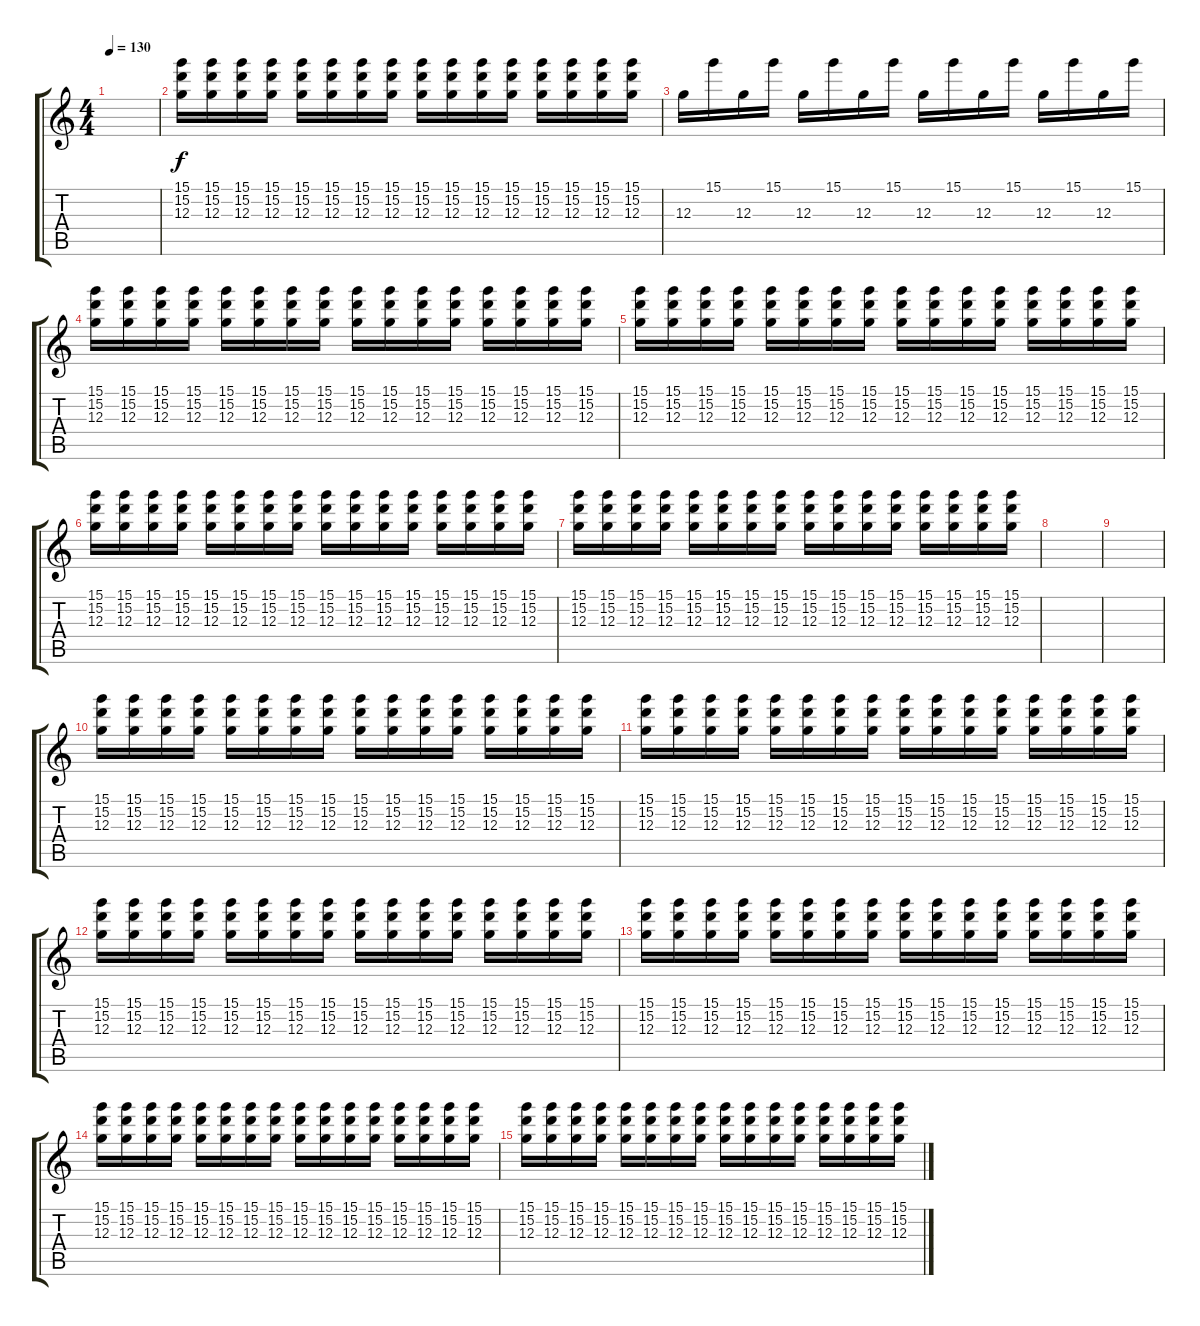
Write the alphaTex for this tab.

\track (" " " ") {instrument overdrivenguitar}
\staff {score tabs}
\tuning (E4 B3 G3 D3 A2 E2) {hide}
\ts (4 4)
\tempo 130
\clef g2
\ks c
|
(15.1 15.2 12.3).16 (15.1 15.2 12.3).16 (15.1 15.2 12.3).16 (15.1 15.2 12.3).16 (15.1 15.2 12.3).16 (15.1 15.2 12.3).16 (15.1 15.2 12.3).16 (15.1 15.2 12.3).16 (15.1 15.2 12.3).16 (15.1 15.2 12.3).16 (15.1 15.2 12.3).16 (15.1 15.2 12.3).16 (15.1 15.2 12.3).16 (15.1 15.2 12.3).16 (15.1 15.2 12.3).16 (15.1 15.2 12.3).16 |
12.3.16 15.1.16 12.3.16 15.1.16 12.3.16 15.1.16 12.3.16 15.1.16 12.3.16 15.1.16 12.3.16 15.1.16 12.3.16 15.1.16 12.3.16 15.1.16 |
(15.1 15.2 12.3).16 (15.1 15.2 12.3).16 (15.1 15.2 12.3).16 (15.1 15.2 12.3).16 (15.1 15.2 12.3).16 (15.1 15.2 12.3).16 (15.1 15.2 12.3).16 (15.1 15.2 12.3).16 (15.1 15.2 12.3).16 (15.1 15.2 12.3).16 (15.1 15.2 12.3).16 (15.1 15.2 12.3).16 (15.1 15.2 12.3).16 (15.1 15.2 12.3).16 (15.1 15.2 12.3).16 (15.1 15.2 12.3).16 |
(15.1 15.2 12.3).16 (15.1 15.2 12.3).16 (15.1 15.2 12.3).16 (15.1 15.2 12.3).16 (15.1 15.2 12.3).16 (15.1 15.2 12.3).16 (15.1 15.2 12.3).16 (15.1 15.2 12.3).16 (15.1 15.2 12.3).16 (15.1 15.2 12.3).16 (15.1 15.2 12.3).16 (15.1 15.2 12.3).16 (15.1 15.2 12.3).16 (15.1 15.2 12.3).16 (15.1 15.2 12.3).16 (15.1 15.2 12.3).16 |
(15.1 15.2 12.3).16 (15.1 15.2 12.3).16 (15.1 15.2 12.3).16 (15.1 15.2 12.3).16 (15.1 15.2 12.3).16 (15.1 15.2 12.3).16 (15.1 15.2 12.3).16 (15.1 15.2 12.3).16 (15.1 15.2 12.3).16 (15.1 15.2 12.3).16 (15.1 15.2 12.3).16 (15.1 15.2 12.3).16 (15.1 15.2 12.3).16 (15.1 15.2 12.3).16 (15.1 15.2 12.3).16 (15.1 15.2 12.3).16 |
(15.1 15.2 12.3).16 (15.1 15.2 12.3).16 (15.1 15.2 12.3).16 (15.1 15.2 12.3).16 (15.1 15.2 12.3).16 (15.1 15.2 12.3).16 (15.1 15.2 12.3).16 (15.1 15.2 12.3).16 (15.1 15.2 12.3).16 (15.1 15.2 12.3).16 (15.1 15.2 12.3).16 (15.1 15.2 12.3).16 (15.1 15.2 12.3).16 (15.1 15.2 12.3).16 (15.1 15.2 12.3).16 (15.1 15.2 12.3).16 |
|
|
(15.1 15.2 12.3).16 (15.1 15.2 12.3).16 (15.1 15.2 12.3).16 (15.1 15.2 12.3).16 (15.1 15.2 12.3).16 (15.1 15.2 12.3).16 (15.1 15.2 12.3).16 (15.1 15.2 12.3).16 (15.1 15.2 12.3).16 (15.1 15.2 12.3).16 (15.1 15.2 12.3).16 (15.1 15.2 12.3).16 (15.1 15.2 12.3).16 (15.1 15.2 12.3).16 (15.1 15.2 12.3).16 (15.1 15.2 12.3).16 |
(15.1 15.2 12.3).16 (15.1 15.2 12.3).16 (15.1 15.2 12.3).16 (15.1 15.2 12.3).16 (15.1 15.2 12.3).16 (15.1 15.2 12.3).16 (15.1 15.2 12.3).16 (15.1 15.2 12.3).16 (15.1 15.2 12.3).16 (15.1 15.2 12.3).16 (15.1 15.2 12.3).16 (15.1 15.2 12.3).16 (15.1 15.2 12.3).16 (15.1 15.2 12.3).16 (15.1 15.2 12.3).16 (15.1 15.2 12.3).16 |
(15.1 15.2 12.3).16 (15.1 15.2 12.3).16 (15.1 15.2 12.3).16 (15.1 15.2 12.3).16 (15.1 15.2 12.3).16 (15.1 15.2 12.3).16 (15.1 15.2 12.3).16 (15.1 15.2 12.3).16 (15.1 15.2 12.3).16 (15.1 15.2 12.3).16 (15.1 15.2 12.3).16 (15.1 15.2 12.3).16 (15.1 15.2 12.3).16 (15.1 15.2 12.3).16 (15.1 15.2 12.3).16 (15.1 15.2 12.3).16 |
(15.1 15.2 12.3).16 (15.1 15.2 12.3).16 (15.1 15.2 12.3).16 (15.1 15.2 12.3).16 (15.1 15.2 12.3).16 (15.1 15.2 12.3).16 (15.1 15.2 12.3).16 (15.1 15.2 12.3).16 (15.1 15.2 12.3).16 (15.1 15.2 12.3).16 (15.1 15.2 12.3).16 (15.1 15.2 12.3).16 (15.1 15.2 12.3).16 (15.1 15.2 12.3).16 (15.1 15.2 12.3).16 (15.1 15.2 12.3).16 |
(15.1 15.2 12.3).16 (15.1 15.2 12.3).16 (15.1 15.2 12.3).16 (15.1 15.2 12.3).16 (15.1 15.2 12.3).16 (15.1 15.2 12.3).16 (15.1 15.2 12.3).16 (15.1 15.2 12.3).16 (15.1 15.2 12.3).16 (15.1 15.2 12.3).16 (15.1 15.2 12.3).16 (15.1 15.2 12.3).16 (15.1 15.2 12.3).16 (15.1 15.2 12.3).16 (15.1 15.2 12.3).16 (15.1 15.2 12.3).16 |
(15.1 15.2 12.3).16 (15.1 15.2 12.3).16 (15.1 15.2 12.3).16 (15.1 15.2 12.3).16 (15.1 15.2 12.3).16 (15.1 15.2 12.3).16 (15.1 15.2 12.3).16 (15.1 15.2 12.3).16 (15.1 15.2 12.3).16 (15.1 15.2 12.3).16 (15.1 15.2 12.3).16 (15.1 15.2 12.3).16 (15.1 15.2 12.3).16 (15.1 15.2 12.3).16 (15.1 15.2 12.3).16 (15.1 15.2 12.3).16
